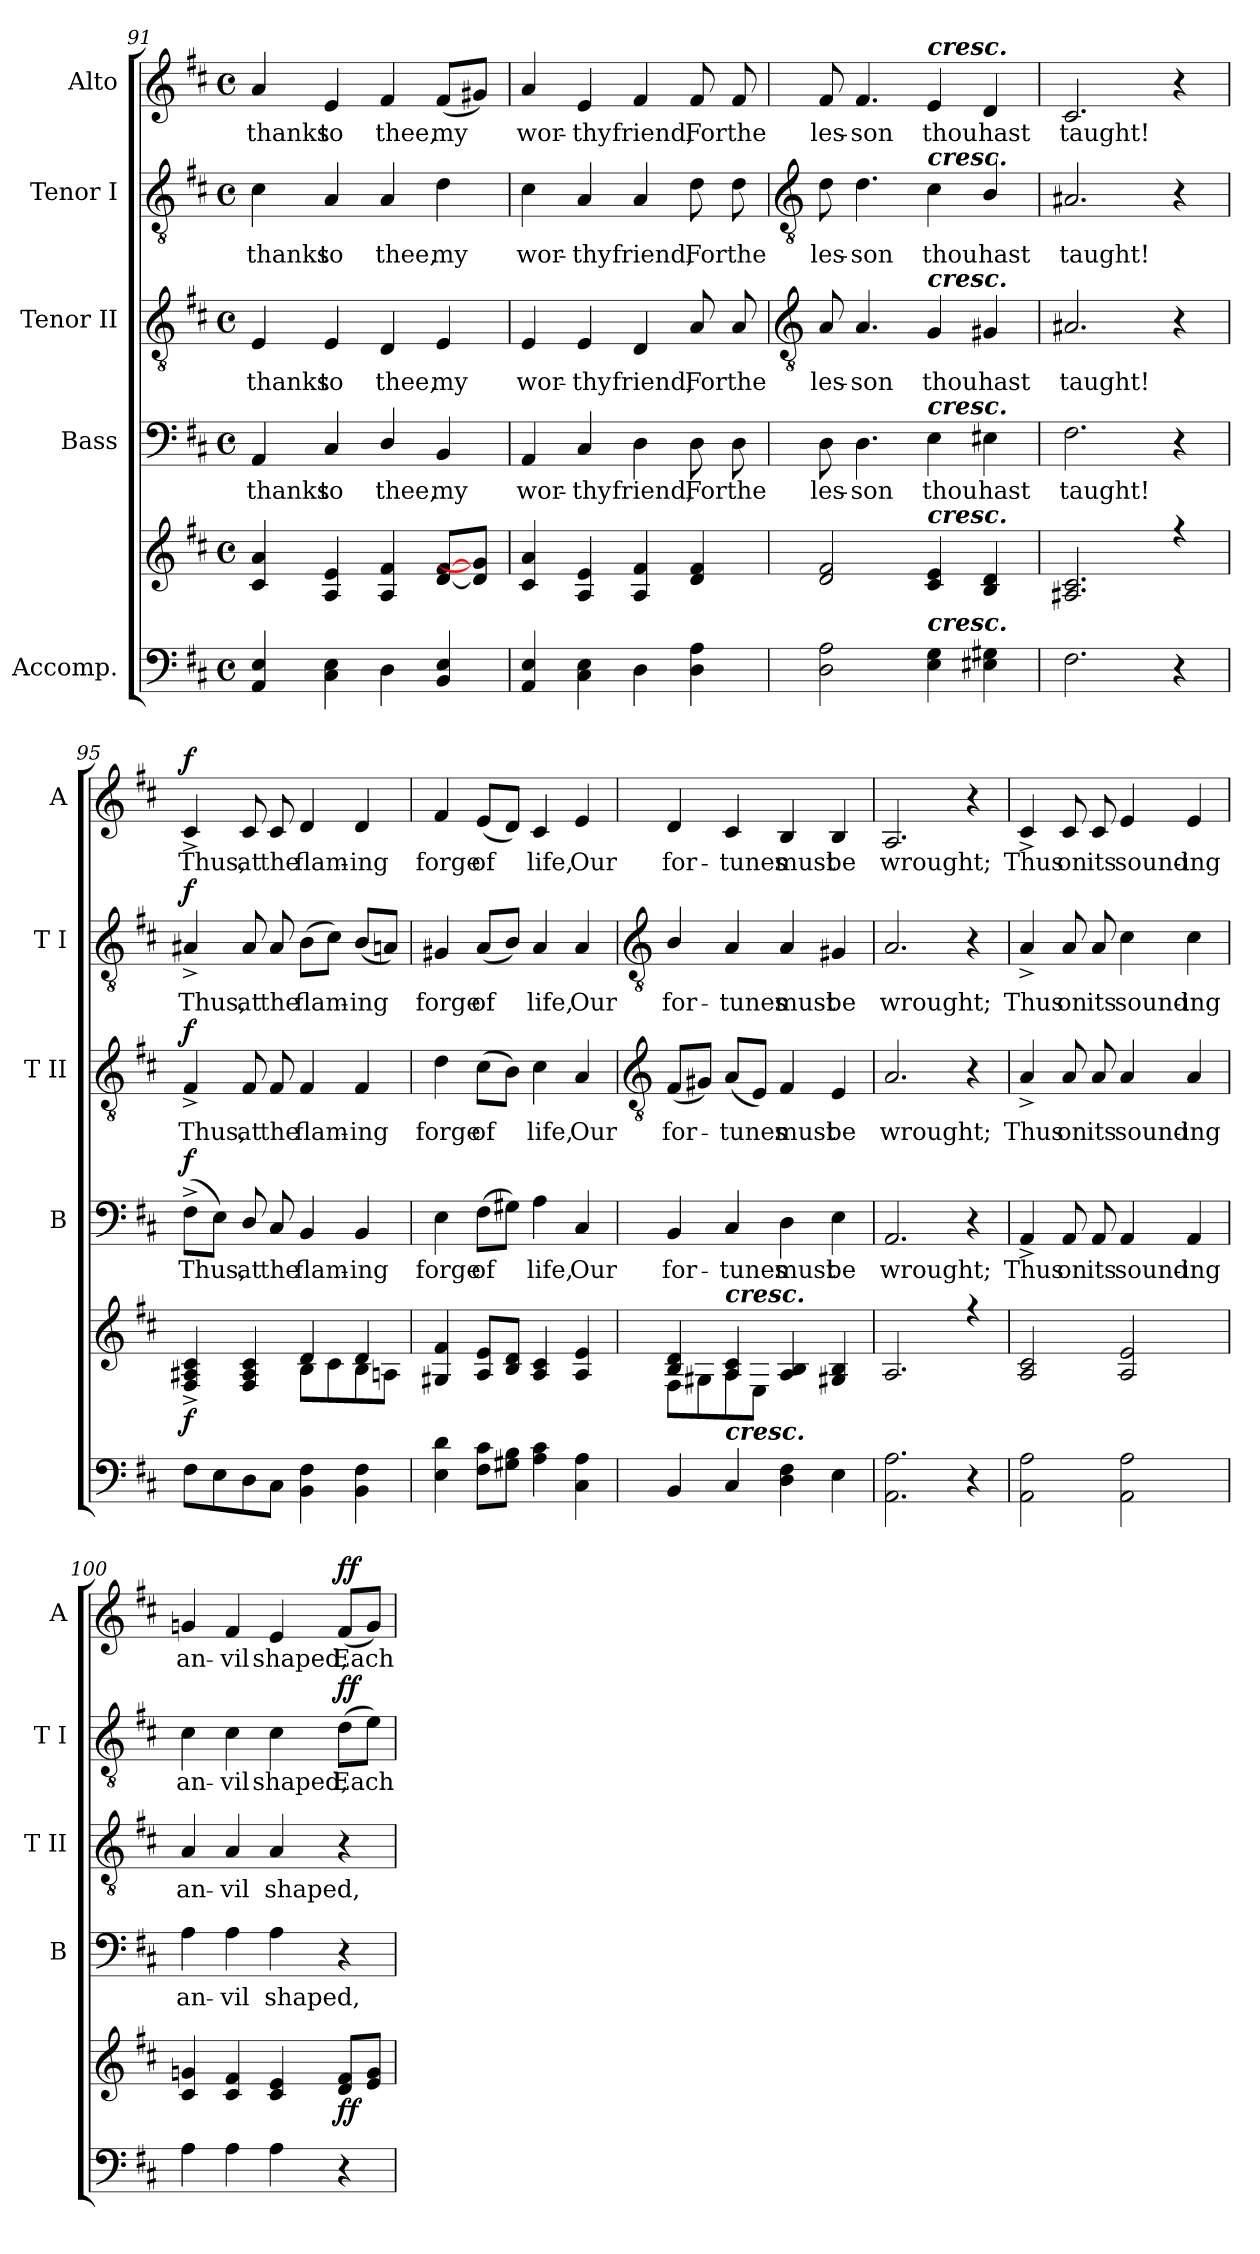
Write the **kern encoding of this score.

**kern	**kern	**dynam	**kern	**text	**dynam	**kern	**text	**dynam	**kern	**text	**dynam	**kern	**text	**dynam
*part5	*part5	*part5	*part4	*part4	*part4	*part3	*part3	*part3	*part2	*part2	*part2	*part1	*part1	*part1
*staff6	*staff5	*staff5/6	*staff4	*staff4	*staff4	*staff3	*staff3	*staff3	*staff2	*staff2	*staff2	*staff1	*staff1	*staff1
*I"Accomp.	*	*	*I"Bass	*	*	*I"Tenor II	*	*	*I"Tenor I	*	*	*I"Alto	*	*
*	*	*	*I'B	*	*	*I'T II	*	*	*I'T I	*	*	*I'A	*	*
*clefF4	*clefG2	*	*clefF4	*	*	*clefGv2	*	*	*clefGv2	*	*	*clefG2	*	*
*k[f#c#]	*k[f#c#]	*	*k[f#c#]	*	*	*k[f#c#]	*	*	*k[f#c#]	*	*	*k[f#c#]	*	*
*D:	*D:	*	*D:	*	*	*D:	*	*	*D:	*	*	*D:	*	*
*M4/4	*M4/4	*	*M4/4	*	*	*M4/4	*	*	*M4/4	*	*	*M4/4	*	*
*met(c)	*met(c)	*	*met(c)	*	*	*met(c)	*	*	*met(c)	*	*	*met(c)	*	*
=91	=91	=91	=91	=91	=91	=91	=91	=91	=91	=91	=91	=91	=91	=91
!	!	!	!	!LO:LY:b	!	!	!LO:LY:b	!	!	!LO:LY:b	!	!	!LO:LY:b	!
4AA 4E	4c# 4a	.	4AA/	thanks	.	4E/	thanks	.	4c#	thanks	.	4a	thanks	.
!	!	!	!	!LO:LY:b	!	!	!LO:LY:b	!	!	!LO:LY:b	!	!	!LO:LY:b	!
4C# 4E	4A 4e	.	4C#	to	.	4E	to	.	4A	to	.	4e	to	.
!	!	!	!	!LO:LY:b	!	!	!LO:LY:b	!	!	!LO:LY:b	!	!	!LO:LY:b	!
4D	4A 4f#	.	4D/	thee,	.	4D	thee,	.	4A	thee,	.	4f#	thee,	.
!	!	!	!	!LO:LY:b	!	!	!LO:LY:b	!	!	!LO:LY:b	!	!	!LO:LY:b	!
4BB 4E	[8d [8f#L	.	4BB	my	.	4E	my	.	4d	my	.	(<8f#L	my	.
.	8d] 8g#]J	.	.	.	.	.	.	.	.	.	.	8g#XJ)	.	.
=92	=92	=92	=92	=92	=92	=92	=92	=92	=92	=92	=92	=92	=92	=92
!	!	!	!	!LO:LY:b	!	!	!LO:LY:b	!	!	!LO:LY:b	!	!	!LO:LY:b	!
4AA 4E	4c# 4a	.	4AA/	wor-	.	4E/	wor-	.	4c#	wor-	.	4a	wor-	.
!	!	!	!	!LO:LY:b	!	!	!LO:LY:b	!	!	!LO:LY:b	!	!	!LO:LY:b	!
4C# 4E	4A 4e	.	4C#	-thy	.	4E/	-thy	.	4A	-thy	.	4e	-thy	.
!	!	!	!	!LO:LY:b	!	!	!LO:LY:b	!	!	!LO:LY:b	!	!	!LO:LY:b	!
4D	4A 4f#	.	4D	friend,	.	4D	friend,	.	4A	friend,	.	4f#	friend,	.
!	!	!	!	!LO:LY:b	!	!	!LO:LY:b	!	!	!LO:LY:b	!	!	!LO:LY:b	!
4D 4A	4d 4f#	.	8D	For	.	8A	For	.	8d	For	.	8f#	For	.
!	!	!	!	!LO:LY:b	!	!	!LO:LY:b	!	!	!LO:LY:b	!	!	!LO:LY:b	!
.	.	.	8D	the	.	8A	the	.	8d	the	.	8f#	the	.
!!LO:LB:g=z
=93	=93	=93	=93	=93	=93	=93	=93	=93	=93	=93	=93	=93	=93	=93
*	*	*	*	*	*	*clefGv2	*	*	*clefGv2	*	*	*	*	*
*	*^	*	*	*	*	*	*	*	*	*	*	*	*	*
!	!	!	!	!	!LO:LY:b	!	!	!LO:LY:b	!	!	!LO:LY:b	!	!	!LO:LY:b	!
2D 2A	2d 2f#	1ryy	.	8D	les-	.	8A	les-	.	8d	les-	.	8f#	les-	.
!	!	!	!	!	!LO:LY:b	!	!	!LO:LY:b	!	!	!LO:LY:b	!	!	!LO:LY:b	!
.	.	.	.	4.D	-son	.	4.A	-son	.	4.d	-son	.	4.f#	-son	.
!	!	!	!	!	!	!	!	!	!	!	!	!	!LO:TX:a:Bi:t=cresc.	!	!
!	!	!	!	!	!	!	!	!	!	!LO:TX:a:Bi:t=cresc.	!	!	!	!	!
!	!	!	!	!	!	!	!LO:TX:a:Bi:t=cresc.	!	!	!	!	!	!	!	!
!	!	!	!	!LO:TX:a:Bi:t=cresc.	!	!	!	!	!	!	!	!	!	!	!
!	!LO:TX:a:Bi:t=cresc.	!	!	!	!	!	!	!	!	!	!	!	!	!	!
!LO:TX:a:Bi:t=cresc.	!	!	!	!	!	!	!	!	!	!	!	!	!	!	!
!	!	!	!	!	!LO:LY:b	!	!	!LO:LY:b	!	!	!LO:LY:b	!	!	!LO:LY:b	!
4E 4G	4c# 4e	.	.	4E\	thou	.	4G/	thou	.	4c#	thou	.	4e	thou	.
!	!	!	!	!	!LO:LY:b	!	!	!LO:LY:b	!	!	!LO:LY:b	!	!	!LO:LY:b	!
4E#X 4G#X	4B 4d	.	.	4E#X	hast	.	4G#X	hast	.	4B/	hast	.	4d	hast	.
=94	=94	=94	=94	=94	=94	=94	=94	=94	=94	=94	=94	=94	=94	=94	=94
!	!	!	!	!	!LO:LY:b	!	!	!LO:LY:b	!	!	!LO:LY:b	!	!	!LO:LY:b	!
2.F#	2.A#X 2.c#	1ryy	.	2.F#	taught!	.	2.A#X	taught!	.	2.A#X	taught!	.	2.c#	taught!	.
4r	4r	.	.	4r	.	.	4r	.	.	4r	.	.	4r	.	.
=95	=95	=95	=95	=95	=95	=95	=95	=95	=95	=95	=95	=95	=95	=95	=95
!	!	!	!LO:DY:b	!	!LO:LY:b	!LO:DY:b	!	!LO:LY:b	!LO:DY:b	!	!LO:LY:b	!LO:DY:b	!	!LO:LY:b	!LO:DY:b
8F#\L	4F#^ 4A#X^ 4c#^	2ryy	f	(>8F#^L	Thus,	f	4F#^	Thus,	f	4A#X^	Thus,	f	4c#^	Thus,	f
8E\	.	.	.	8EJ)	.	.	.	.	.	.	.	.	.	.	.
!	!	!	!	!	!LO:LY:b	!	!	!LO:LY:b	!	!	!LO:LY:b	!	!	!LO:LY:b	!
8D\	4F# 4A# 4c#	.	.	8D/	at	.	8F#	at	.	8A#	at	.	8c#	at	.
!	!	!	!	!	!LO:LY:b	!	!	!LO:LY:b	!	!	!LO:LY:b	!	!	!LO:LY:b	!
8C#\J	.	.	.	8C#	the	.	8F#	the	.	8A#	the	.	8c#	the	.
!	!	!	!	!	!LO:LY:b	!	!	!LO:LY:b	!	!	!LO:LY:b	!	!	!LO:LY:b	!
4BB 4F#	4d/	8B\L	.	4BB	flam-	.	4F#	flam-	.	(>8BL	flam-	.	4d	flam-	.
.	.	8c#\	.	.	.	.	.	.	.	8c#J)	.	.	.	.	.
!	!	!	!	!	!LO:LY:b	!	!	!LO:LY:b	!	!	!LO:LY:b	!	!	!LO:LY:b	!
4BB 4F#	4d/	8B\	.	4BB	-ing	.	4F#	-ing	.	(<8BL	ing	.	4d	-ing	.
.	.	8A\J	.	.	.	.	.	.	.	8AnJ)	.	.	.	.	.
=96	=96	=96	=96	=96	=96	=96	=96	=96	=96	=96	=96	=96	=96	=96	=96
!	!	!	!	!	!LO:LY:b	!	!	!LO:LY:b	!	!	!LO:LY:b	!	!	!LO:LY:b	!
4E 4d	4G#X 4f#	1ryy	.	4E	forge	.	4d	forge	.	4G#X	forge	.	4f#	forge	.
!	!	!	!	!	!LO:LY:b	!	!	!LO:LY:b	!	!	!LO:LY:b	!	!	!LO:LY:b	!
8F# 8c#L	8A 8eL	.	.	(>8F#L	of	.	(>8c#L	of	.	(<8AL	of	.	(<8eL	of	.
8G#X 8BJ	8B 8dJ	.	.	8G#XJ)	.	.	8BJ)	.	.	8BJ)	.	.	8dJ)	.	.
!	!	!	!	!	!LO:LY:b	!	!	!LO:LY:b	!	!	!LO:LY:b	!	!	!LO:LY:b	!
4A 4c#	4A 4c#	.	.	4A	life,	.	4c#\	life,	.	4A	life,	.	4c#	life,	.
!	!	!	!	!	!LO:LY:b	!	!	!LO:LY:b	!	!	!LO:LY:b	!	!	!LO:LY:b	!
4C# 4A	4A 4e	.	.	4C#	Our	.	4A	Our	.	4A	Our	.	4e	Our	.
!!LO:LB:g=z
=97	=97	=97	=97	=97	=97	=97	=97	=97	=97	=97	=97	=97	=97	=97	=97
*	*	*	*	*	*	*	*clefGv2	*	*	*clefGv2	*	*	*	*	*
!	!	!	!	!	!LO:LY:b	!	!	!LO:LY:b	!	!	!LO:LY:b	!	!	!LO:LY:b	!
4BB	4B/ 4d/	8F#\L	.	4BB	for-	.	(<8F#L	for-	.	4B/	for-	.	4d	for-	.
.	.	8G#X\	.	.	.	.	8G#XJ)	.	.	.	.	.	.	.	.
!	!LO:TX:a:Bi:t=cresc.	!	!	!	!	!	!	!	!	!	!	!	!	!	!
!LO:TX:a:Bi:t=cresc.	!	!	!	!	!	!	!	!	!	!	!	!	!	!	!
!	!	!	!	!	!LO:LY:b	!	!	!LO:LY:b	!	!	!LO:LY:b	!	!	!LO:LY:b	!
4C#	4A/ 4c#/	8A\	.	4C#	-tunes	.	(<8AL	tunes	.	4A	-tunes	.	4c#/	-tunes	.
.	.	8E\J	.	.	.	.	8EJ)	.	.	.	.	.	.	.	.
!	!	!	!	!	!LO:LY:b	!	!	!LO:LY:b	!	!	!LO:LY:b	!	!	!LO:LY:b	!
4D 4F#	4A 4B	2ryy	.	4D	must	.	4F#	must	.	4A	must	.	4B/	must	.
!	!	!	!	!	!LO:LY:b	!	!	!LO:LY:b	!	!	!LO:LY:b	!	!	!LO:LY:b	!
4E\	4G#X 4B	.	.	4E\	be	.	4E	be	.	4G#X	be	.	4B/	be	.
=98	=98	=98	=98	=98	=98	=98	=98	=98	=98	=98	=98	=98	=98	=98	=98
!	!	!	!	!	!LO:LY:b	!	!	!LO:LY:b	!	!	!LO:LY:b	!	!	!LO:LY:b	!
2.AA 2.A	2.A	1ryy	.	2.AA	wrought;	.	2.A	wrought;	.	2.A	wrought;	.	2.A	wrought;	.
4r	4r	.	.	4r	.	.	4r	.	.	4r	.	.	4r	.	.
=99	=99	=99	=99	=99	=99	=99	=99	=99	=99	=99	=99	=99	=99	=99	=99
!	!	!	!	!	!LO:LY:b	!	!	!LO:LY:b	!	!	!LO:LY:b	!	!	!LO:LY:b	!
2AA 2A	2A 2c#	1ryy	.	4AA^	Thus	.	4A^	Thus	.	4A^	Thus	.	4c#^	Thus	.
!	!	!	!	!	!LO:LY:b	!	!	!LO:LY:b	!	!	!LO:LY:b	!	!	!LO:LY:b	!
.	.	.	.	8AA	on	.	8A	on	.	8A	on	.	8c#	on	.
!	!	!	!	!	!LO:LY:b	!	!	!LO:LY:b	!	!	!LO:LY:b	!	!	!LO:LY:b	!
.	.	.	.	8AA	its	.	8A	its	.	8A	its	.	8c#	its	.
!	!	!	!	!	!LO:LY:b	!	!	!LO:LY:b	!	!	!LO:LY:b	!	!	!LO:LY:b	!
2AA 2A	2A 2e	.	.	4AA	sound-	.	4A	sound-	.	4c#	sound-	.	4e	sound-	.
!	!	!	!	!	!LO:LY:b	!	!	!LO:LY:b	!	!	!LO:LY:b	!	!	!LO:LY:b	!
.	.	.	.	4AA	-ing	.	4A	-ing	.	4c#	-ing	.	4e	-ing	.
=100	=100	=100	=100	=100	=100	=100	=100	=100	=100	=100	=100	=100	=100	=100	=100
!	!	!	!	!	!LO:LY:b	!	!	!LO:LY:b	!	!	!LO:LY:b	!	!	!LO:LY:b	!
4A	4c# 4gn	1ryy	.	4A	an-	.	4A	an-	.	4c#	an-	.	4gn	an-	.
!	!	!	!	!	!LO:LY:b	!	!	!LO:LY:b	!	!	!LO:LY:b	!	!	!LO:LY:b	!
4A	4c# 4f#	.	.	4A	-vil	.	4A	-vil	.	4c#	-vil	.	4f#	-vil	.
!	!	!	!	!	!LO:LY:b	!	!	!LO:LY:b	!	!	!LO:LY:b	!	!	!LO:LY:b	!
4A	4c# 4e	.	.	4A	shaped,	.	4A	shaped,	.	4c#	shaped,	.	4e	shaped,	.
!	!	!	!LO:DY:b	!	!	!	!	!	!	!	!LO:LY:b	!LO:DY:b	!	!LO:LY:b	!LO:DY:b
4r	8d 8f#L	.	ff	4r	.	.	4r	.	.	(>8dL	Each	ff	(<8f#L	Each	ff
.	8e 8gJ	.	.	.	.	.	.	.	.	8eJ)	.	.	8gJ)	.	.
*	*v	*v	*	*	*	*	*	*	*	*	*	*	*	*	*
=	=	=	=	=	=	=	=	=	=	=	=	=	=	=
*-	*-	*-	*-	*-	*-	*-	*-	*-	*-	*-	*-	*-	*-	*-
